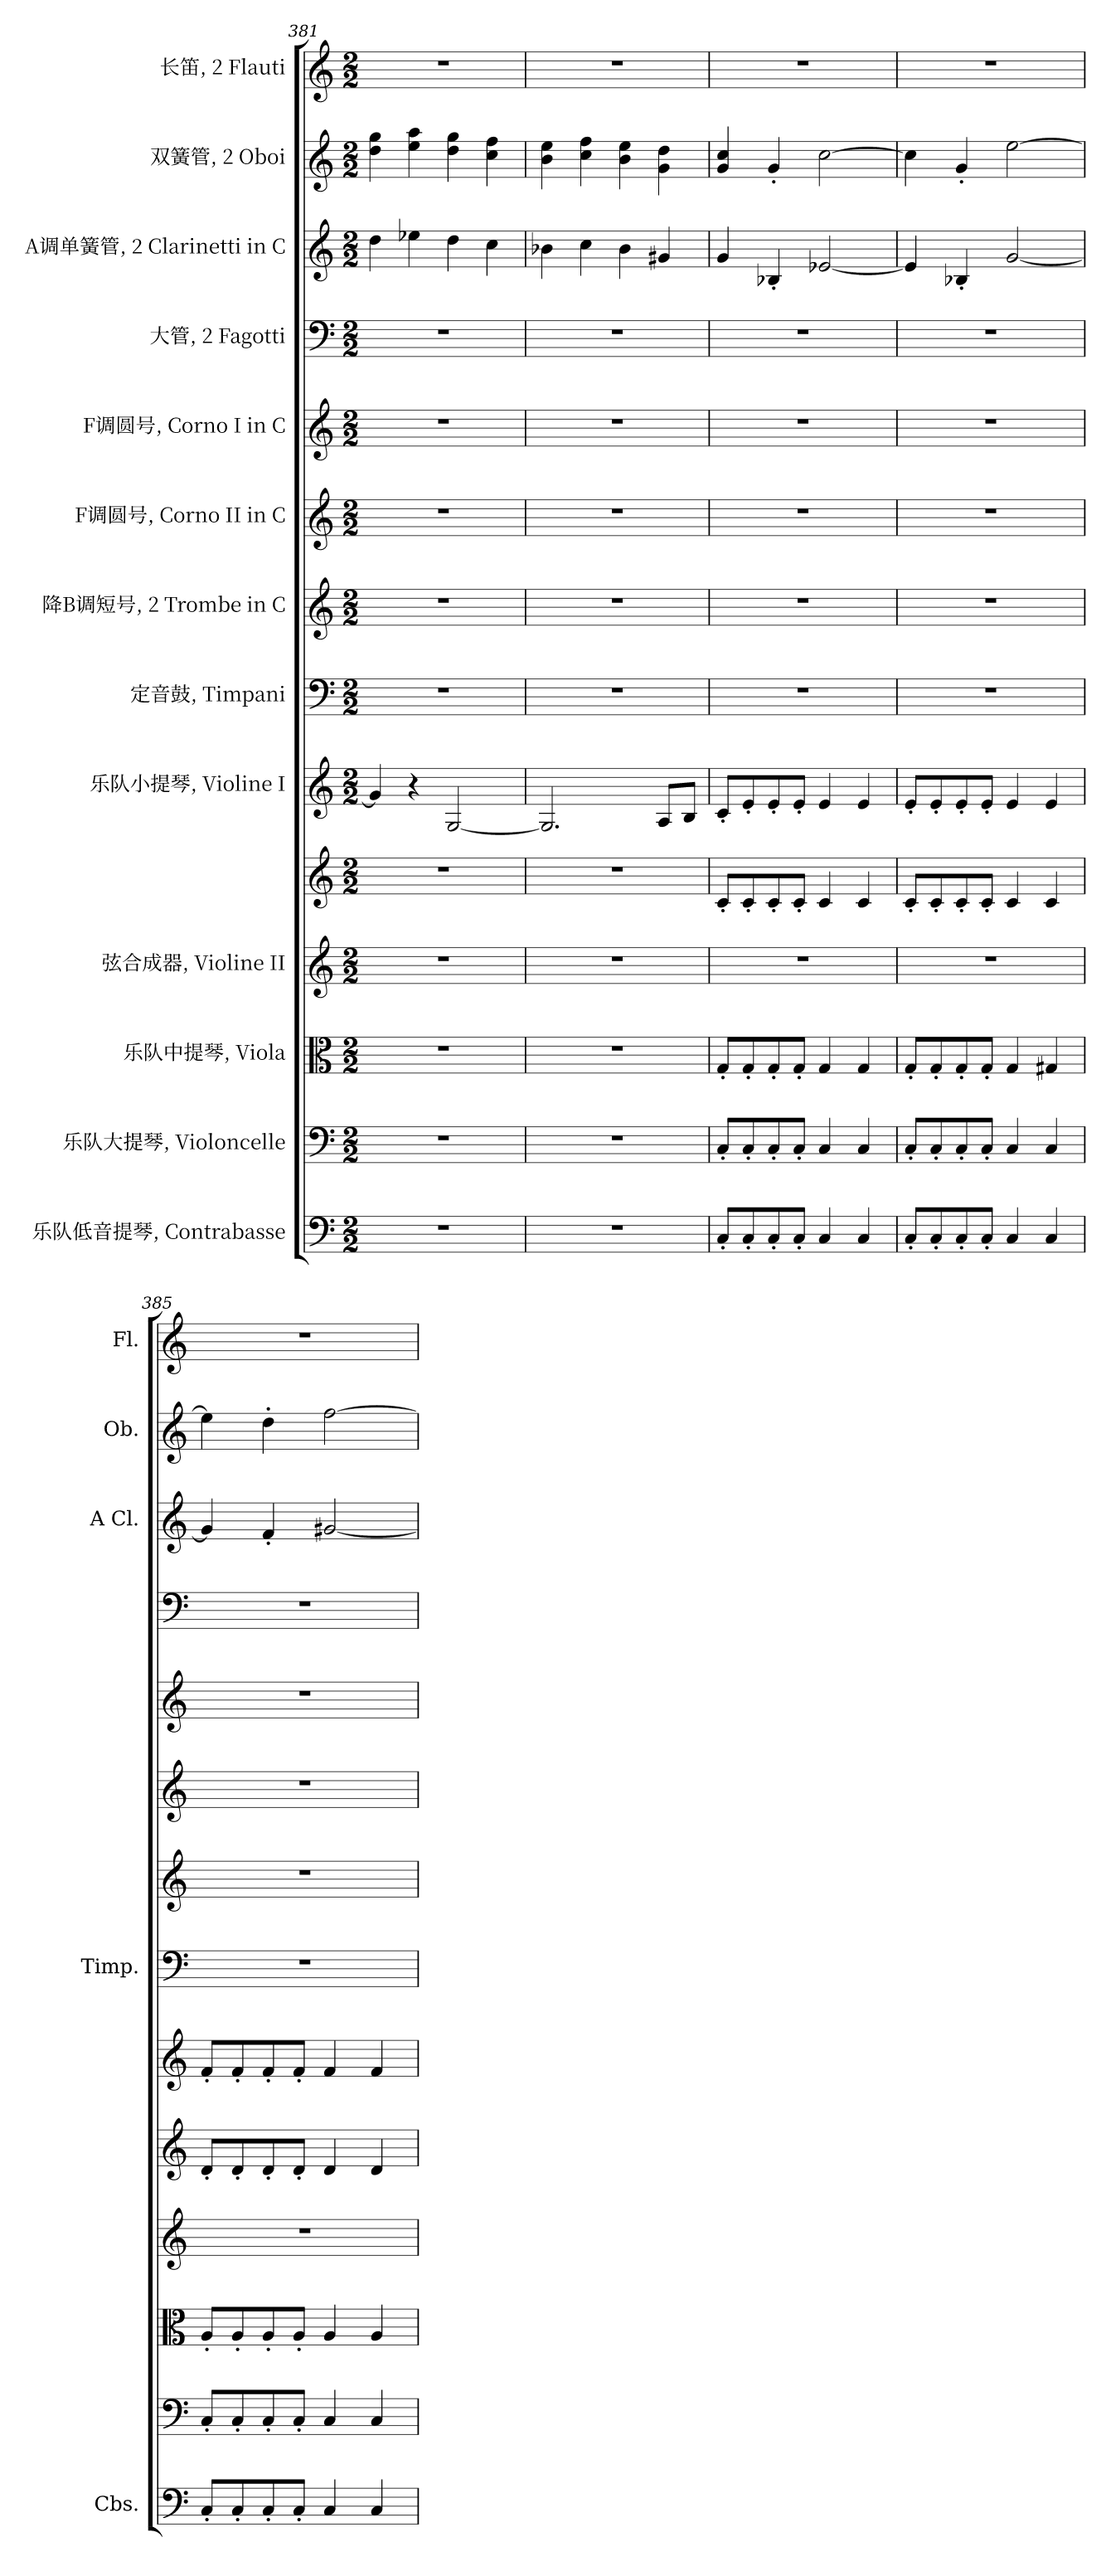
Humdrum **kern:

**kern	**kern	**kern	**kern	**kern	**kern	**kern	**kern	**kern	**kern	**kern	**kern	**kern	**kern
*part13	*part12	*part11	*part10	*part10	*part9	*part8	*part7	*part6	*part5	*part4	*part3	*part2	*part1
*staff14	*staff13	*staff12	*staff11	*staff10	*staff9	*staff8	*staff7	*staff6	*staff5	*staff4	*staff3	*staff2	*staff1
*I"乐队低音提琴, Contrabasse	*I"乐队大提琴, Violoncelle	*I"乐队中提琴, Viola	*I"弦合成器, Violine II	*	*I"乐队小提琴, Violine I	*I"定音鼓, Timpani	*I"降B调短号, 2 Trombe in C	*I"F调圆号, Corno II in C	*I"F调圆号, Corno I in C	*I"大管, 2 Fagotti	*I"A调单簧管, 2 Clarinetti in C	*I"双簧管, 2 Oboi	*I"长笛, 2 Flauti
*I'Cbs.	*	*	*	*	*	*I'Timp.	*	*	*	*	*I'A Cl.	*I'Ob.	*I'Fl.
*clefF4	*clefF4	*clefC3	*clefG2	*clefG2	*clefG2	*clefF4	*clefG2	*clefG2	*clefG2	*clefF4	*clefG2	*clefG2	*clefG2
*ITrd7c12	*	*	*	*	*	*	*ITrd1c2	*ITrd4c7	*ITrd4c7	*	*ITrd2c3	*	*
*k[]	*k[]	*k[]	*k[]	*k[]	*k[]	*k[]	*k[b-e-]	*k[b-]	*k[b-]	*k[]	*k[f#c#g#]	*k[]	*k[]
*M2/2	*M2/2	*M2/2	*M2/2	*M2/2	*M2/2	*M2/2	*M2/2	*M2/2	*M2/2	*M2/2	*M2/2	*M2/2	*M2/2
*MM240	*MM240	*MM240	*MM240	*MM240	*MM240	*MM240	*MM240	*MM240	*MM240	*MM240	*MM240	*MM240	*MM240
=381	=381	=381	=381	=381	=381	=381	=381	=381	=381	=381	=381	=381	=381
1r	1r	1r	1r	1r	4g/]	1r	1r	1r	1r	1r	4b\	4dd\ 4gg\	1r
.	.	.	.	.	4r	.	.	.	.	.	4ccn\	4ee\ 4aa\	.
.	.	.	.	.	[2G/	.	.	.	.	.	4b\	4dd\ 4gg\	.
.	.	.	.	.	.	.	.	.	.	.	4a\	4cc\ 4ff\	.
=382	=382	=382	=382	=382	=382	=382	=382	=382	=382	=382	=382	=382	=382
*	*	*	*	*	*	*	*	*	*	*	*	*	*MM245
1r	1r	1r	1r	1r	2.G/]	1r	1r	1r	1r	1r	4gn\	4b\ 4ee\	1r
.	.	.	.	.	.	.	.	.	.	.	4a\	4cc\ 4ff\	.
.	.	.	.	.	.	.	.	.	.	.	4g\	4b\ 4ee\	.
.	.	.	.	.	8A/L	.	.	.	.	.	4e#X/	4g\ 4dd\	.
.	.	.	.	.	8B/J	.	.	.	.	.	.	.	.
!!LO:PB:g=z
=383	=383	=383	=383	=383	=383	=383	=383	=383	=383	=383	=383	=383	=383
*	*	*	*	*	*	*	*	*	*	*	*	*	*MM239
8CC'/L	8C'/L	8G'/L	1r	8c'/L	8c'/L	1r	1r	1r	1r	1r	4e/	4g/ 4cc/	1r
8CC'/	8C'/	8G'/	.	8c'/	8e'/	.	.	.	.	.	.	.	.
8CC'/	8C'/	8G'/	.	8c'/	8e'/	.	.	.	.	.	4Gn'/	4g'/	.
8CC'/J	8C'/J	8G'/J	.	8c'/J	8e'/J	.	.	.	.	.	.	.	.
4CC/	4C/	4G/	.	4c/	4e/	.	.	.	.	.	[2cn/	[2cc\	.
4CC/	4C/	4G/	.	4c/	4e/	.	.	.	.	.	.	.	.
=384	=384	=384	=384	=384	=384	=384	=384	=384	=384	=384	=384	=384	=384
*	*	*	*	*	*	*	*	*	*	*	*	*	*MM239
8CC'/L	8C'/L	8G'/L	1r	8c'/L	8e'/L	1r	1r	1r	1r	1r	4c/]	4cc\]	1r
8CC'/	8C'/	8G'/	.	8c'/	8e'/	.	.	.	.	.	.	.	.
8CC'/	8C'/	8G'/	.	8c'/	8e'/	.	.	.	.	.	4Gn'/	4g'/	.
8CC'/J	8C'/J	8G'/J	.	8c'/J	8e'/J	.	.	.	.	.	.	.	.
4CC/	4C/	4G/	.	4c/	4e/	.	.	.	.	.	[2e/	[2ee\	.
4CC/	4C/	4G#X/	.	4c/	4e/	.	.	.	.	.	.	.	.
=385	=385	=385	=385	=385	=385	=385	=385	=385	=385	=385	=385	=385	=385
*	*	*	*	*	*	*	*	*	*	*	*	*	*MM239
8CC'/L	8C'/L	8A'/L	1r	8d'/L	8f'/L	1r	1r	1r	1r	1r	4e/]	4ee\]	1r
8CC'/	8C'/	8A'/	.	8d'/	8f'/	.	.	.	.	.	.	.	.
8CC'/	8C'/	8A'/	.	8d'/	8f'/	.	.	.	.	.	4d'/	4dd'\	.
8CC'/J	8C'/J	8A'/J	.	8d'/J	8f'/J	.	.	.	.	.	.	.	.
4CC/	4C/	4A/	.	4d/	4f/	.	.	.	.	.	[2e#X/	[2ff\	.
4CC/	4C/	4A/	.	4d/	4f/	.	.	.	.	.	.	.	.
=	=	=	=	=	=	=	=	=	=	=	=	=	=
*-	*-	*-	*-	*-	*-	*-	*-	*-	*-	*-	*-	*-	*-
